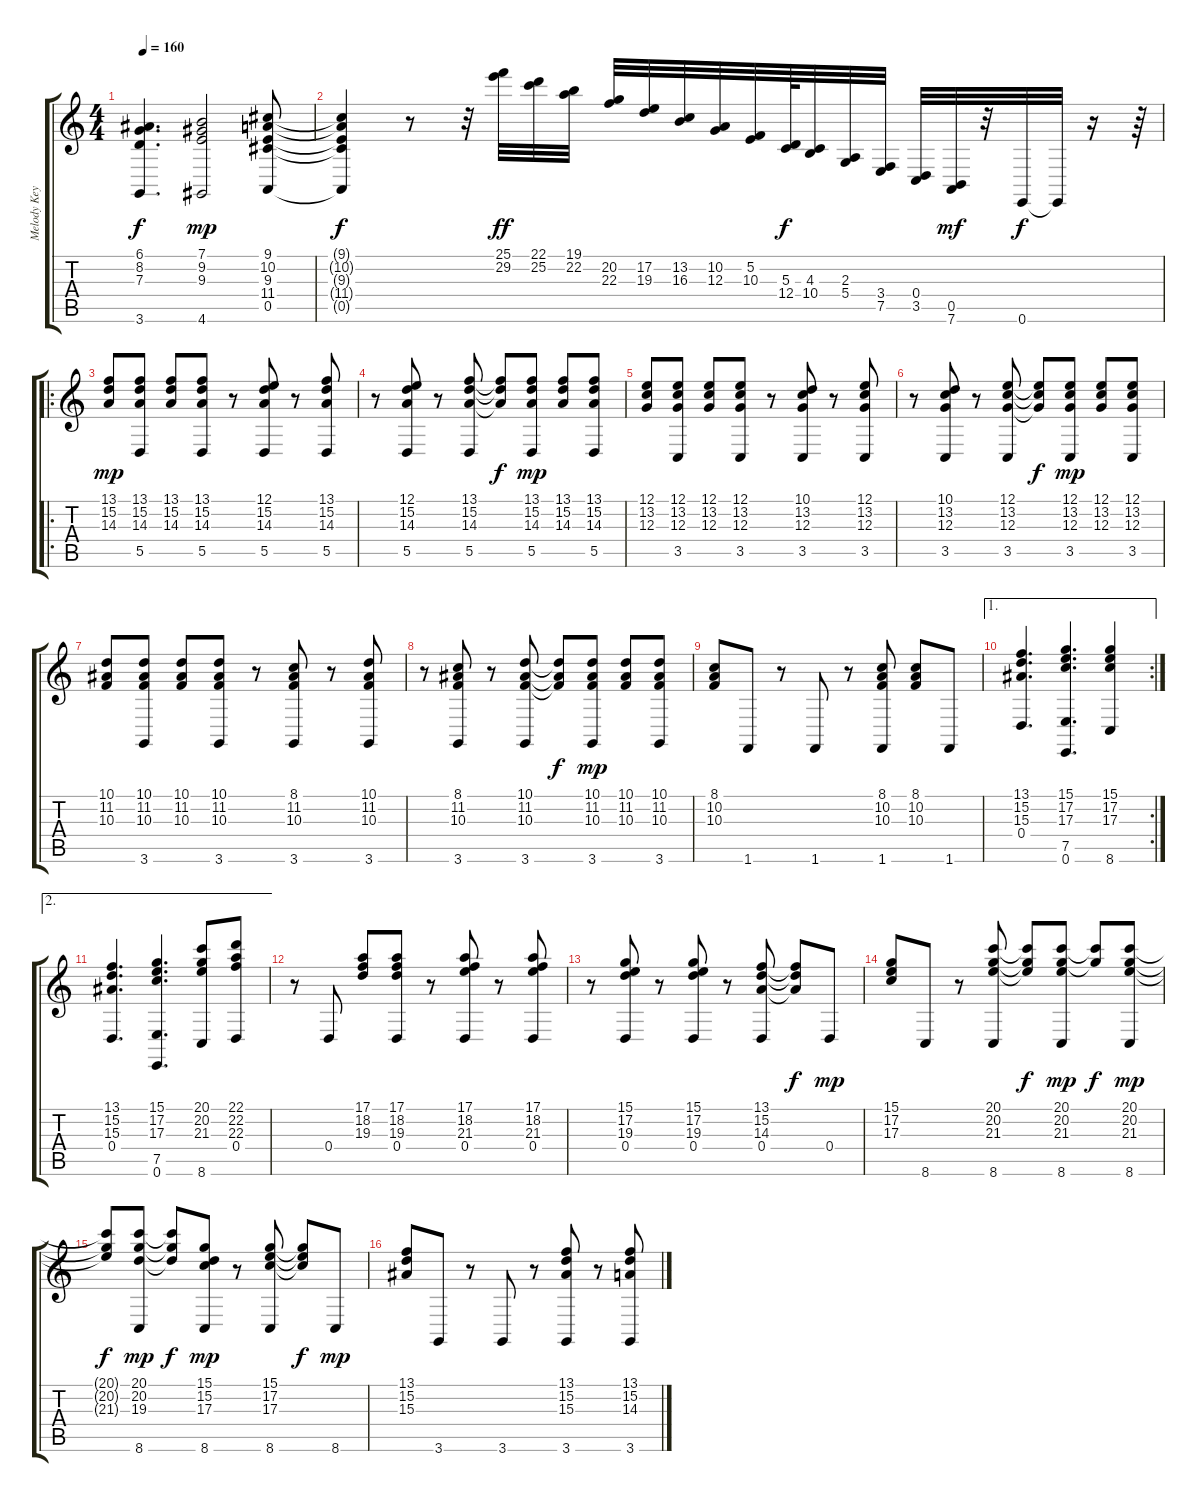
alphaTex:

\track ("Melody Keys" "Melody Key") {instrument pad1newage}
\staff {score tabs}
\tuning (E4 B3 G3 D3 A2 E2) {hide}
\ts (4 4)
\tempo 160
\clef g2
\ks c
(6.1{t} 8.2{t} 7.3{t} 3.6{t}).4{d dy f} (7.1 9.2 9.3 4.6).2{dy mp} (9.1 10.2 9.3 11.4 0.5).8 |
(9.1{t} 10.2{t} 9.3{t} 11.4{t} 0.5{t}).4{dy f} r.8 r.32 (25.1 29.2).32{dy ff} (22.1 25.2).32 (19.1 22.2).32 (20.2 22.3).32 (17.2 19.3).32 (13.2 16.3).32 (10.2 12.3).32 (5.2 10.3).32 (5.3 12.4).64{dy f} (4.3 10.4).32 (2.3 5.4).32 (3.4 7.5).32 (0.4 3.5).32 (0.5 7.6).32{dy mf} r.32 0.6.32{dy f} 0.6{t}.32 r.16 r.64 |
\ro
(13.1 15.2 14.3).8{dy mp} (13.1 15.2 14.3 5.5).8 (13.1 15.2 14.3).8 (13.1 15.2 14.3 5.5).8 r.8 (12.1 15.2 14.3 5.5).8 r.8 (13.1 15.2 14.3 5.5).8 |
r.8 (12.1 15.2 14.3 5.5).8 r.8 (13.1 15.2 14.3 5.5).8 (13.1{t} 15.2{t} 14.3{t}).8{dy f} (13.1 15.2 14.3 5.5).8{dy mp} (13.1 15.2 14.3).8 (13.1 15.2 14.3 5.5).8 |
(12.1 13.2 12.3).8 (12.1 13.2 12.3 3.5).8 (12.1 13.2 12.3).8 (12.1 13.2 12.3 3.5).8 r.8 (10.1 13.2 12.3 3.5).8 r.8 (12.1 13.2 12.3 3.5).8 |
r.8 (10.1 13.2 12.3 3.5).8 r.8 (12.1 13.2 12.3 3.5).8 (12.1{t} 13.2{t} 12.3{t}).8{dy f} (12.1 13.2 12.3 3.5).8{dy mp} (12.1 13.2 12.3).8 (12.1 13.2 12.3 3.5).8 |
(10.1 11.2 10.3).8 (10.1 11.2 10.3 3.6).8 (10.1 11.2 10.3).8 (10.1 11.2 10.3 3.6).8 r.8 (8.1 11.2 10.3 3.6).8 r.8 (10.1 11.2 10.3 3.6).8 |
r.8 (8.1 11.2 10.3 3.6).8 r.8 (10.1 11.2 10.3 3.6).8 (10.1{t} 11.2{t} 10.3{t}).8{dy f} (10.1 11.2 10.3 3.6).8{dy mp} (10.1 11.2 10.3).8 (10.1 11.2 10.3 3.6).8 |
(8.1 10.2 10.3).8 1.6.8 r.8 1.6.8 r.8 (8.1 10.2 10.3 1.6).8 (8.1 10.2 10.3).8 1.6.8 |
\ae 1
\rc 2
(13.1 15.2 15.3 0.4).4{d} (15.1 17.2 17.3 7.5 0.6).4{d} (15.1 17.2 17.3 8.6).4 |
\ae 2
(13.1 15.2 15.3 0.4).4{d} (15.1 17.2 17.3 7.5 0.6).4{d} (20.1 20.2 21.3 8.6).8 (22.1 22.2 22.3 0.4).8 |
r.8 0.4.8 (17.1 18.2 19.3).8 (17.1 18.2 19.3 0.4).8 r.8 (17.1 18.2 21.3 0.4).8 r.8 (17.1 18.2 21.3 0.4).8 |
r.8 (15.1 17.2 19.3 0.4).8 r.8 (15.1 17.2 19.3 0.4).8 r.8 (13.1 15.2 14.3 0.4).8 (13.1{t} 15.2{t} 14.3{t}).8{dy f} 0.4.8{dy mp} |
(15.1 17.2 17.3).8 8.6.8 r.8 (20.1 20.2 21.3 8.6).8 (20.1{t} 20.2{t} 21.3{t}).8{dy f} (20.1 20.2 21.3 8.6).8{dy mp} (20.1{t} 20.2{t}).8{dy f} (20.1 20.2 21.3 8.6).8{dy mp} |
(20.1{t} 20.2{t} 21.3{t}).8{dy f} (20.1 20.2 19.3 8.6).8{dy mp} (20.1{t} 20.2{t} 19.3{t}).8{dy f} (15.1 15.2 17.3 8.6).8{dy mp} r.8 (15.1 17.2 17.3 8.6).8 (15.1{t} 17.2{t} 17.3{t}).8{dy f} 8.6.8{dy mp} |
(13.1 15.2 15.3).8 3.6.8 r.8 3.6.8 r.8 (13.1 15.2 15.3 3.6).8 r.8 (13.1 15.2 14.3 3.6).8
